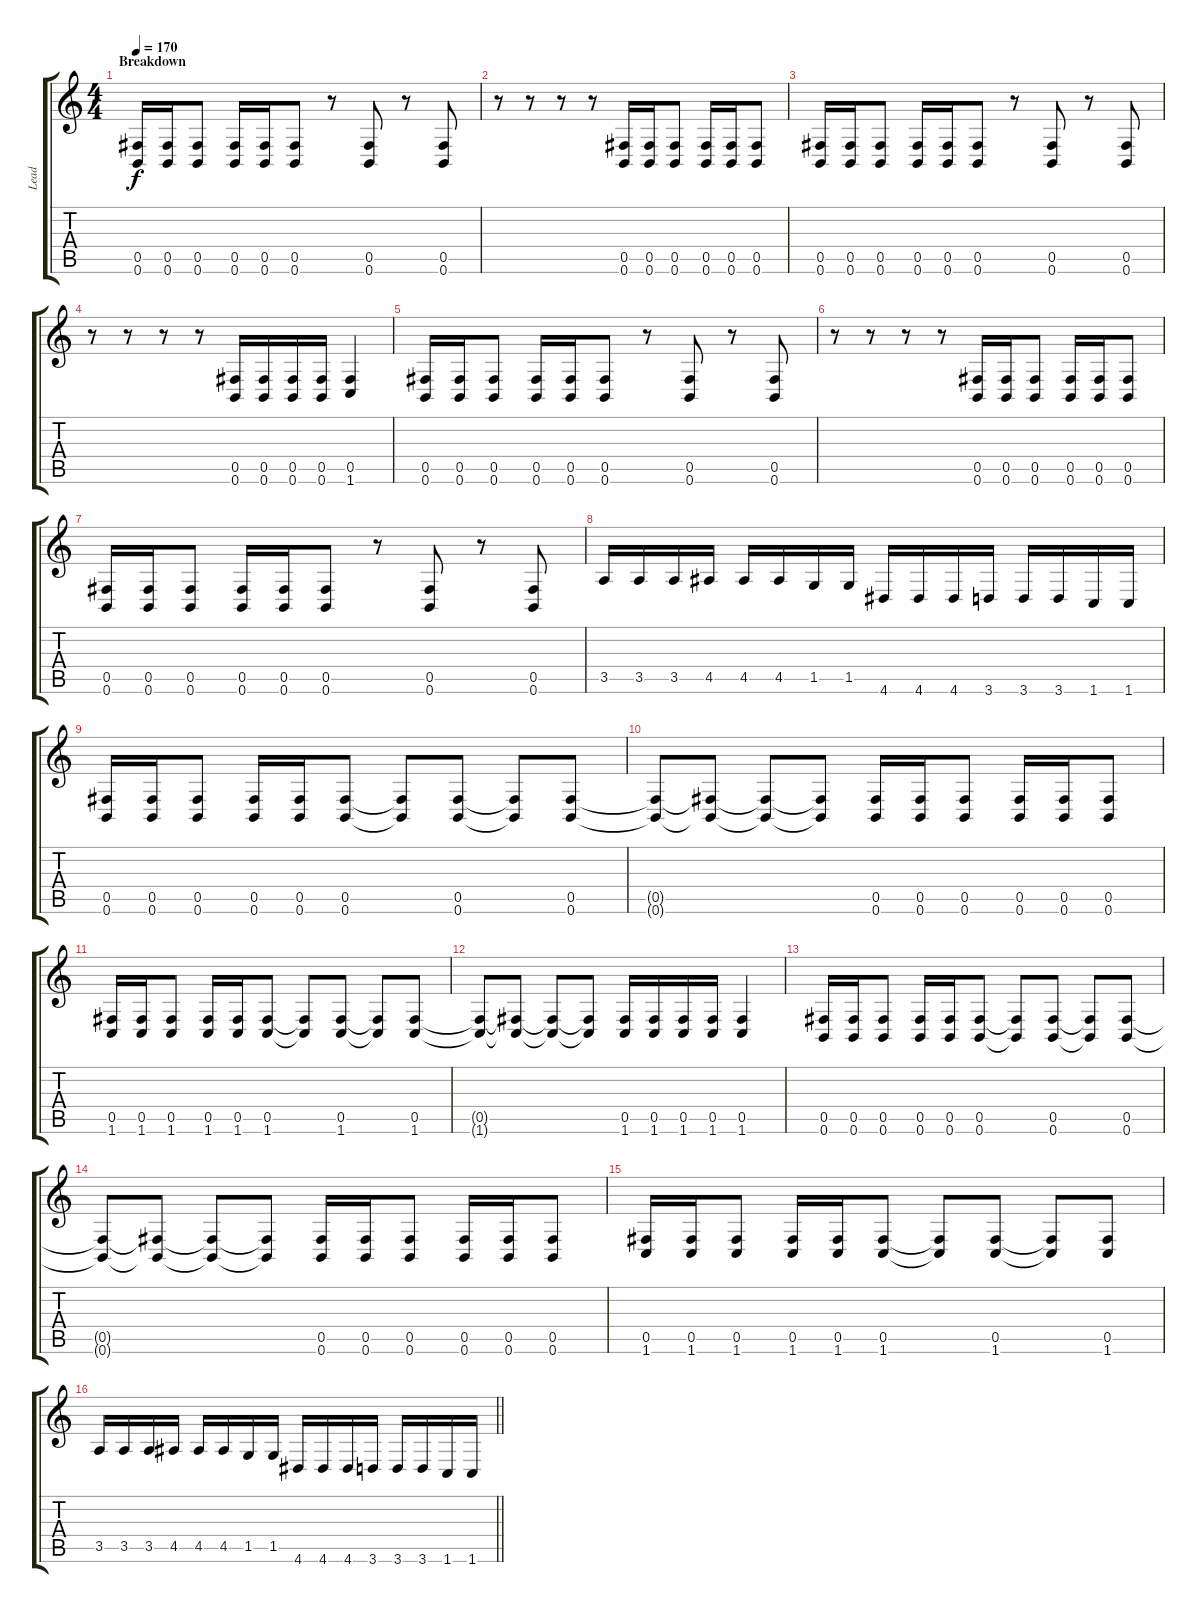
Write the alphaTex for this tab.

\track ("Lead" "Lead") {instrument distortionguitar}
\staff {score tabs}
\tuning (Db4 Ab3 E3 B2 Gb2 B1) {hide}
\ts (4 4)
\section ("" "Breakdown")
\tempo 170
\clef g2
\ks c
(0.5 0.6).16{dy f} (0.5 0.6).16 (0.5 0.6).8 (0.5 0.6).16 (0.5 0.6).16 (0.5 0.6).8 r.8 (0.5 0.6).8 r.8 (0.5 0.6).8 |
r.8 r.8 r.8 r.8 (0.5 0.6).16 (0.5 0.6).16 (0.5 0.6).8 (0.5 0.6).16 (0.5 0.6).16 (0.5 0.6).8 |
(0.5 0.6).16 (0.5 0.6).16 (0.5 0.6).8 (0.5 0.6).16 (0.5 0.6).16 (0.5 0.6).8 r.8 (0.5 0.6).8 r.8 (0.5 0.6).8 |
r.8 r.8 r.8 r.8 (0.5 0.6).16 (0.5 0.6).16 (0.5 0.6).16 (0.5 0.6).16 (0.5 1.6).4 |
(0.5 0.6).16 (0.5 0.6).16 (0.5 0.6).8 (0.5 0.6).16 (0.5 0.6).16 (0.5 0.6).8 r.8 (0.5 0.6).8 r.8 (0.5 0.6).8 |
r.8 r.8 r.8 r.8 (0.5 0.6).16 (0.5 0.6).16 (0.5 0.6).8 (0.5 0.6).16 (0.5 0.6).16 (0.5 0.6).8 |
(0.5 0.6).16 (0.5 0.6).16 (0.5 0.6).8 (0.5 0.6).16 (0.5 0.6).16 (0.5 0.6).8 r.8 (0.5 0.6).8 r.8 (0.5 0.6).8 |
3.5.16 3.5.16 3.5.16 4.5.16 4.5.16 4.5.16 1.5.16 1.5.16 4.6.16 4.6.16 4.6.16 3.6.16 3.6.16 3.6.16 1.6.16 1.6.16 |
(0.5 0.6).16 (0.5 0.6).16 (0.5 0.6).8 (0.5 0.6).16 (0.5 0.6).16 (0.5 0.6).8 (0.5{t} 0.6{t}).8 (0.5 0.6).8 (0.5{t} 0.6{t}).8 (0.5 0.6).8 |
(0.5{t} 0.6{t}).8 (0.5{t} 0.6{t}).8 (0.5{t} 0.6{t}).8 (0.5{t} 0.6{t}).8 (0.5 0.6).16 (0.5 0.6).16 (0.5 0.6).8 (0.5 0.6).16 (0.5 0.6).16 (0.5 0.6).8 |
(0.5 1.6).16 (0.5 1.6).16 (0.5 1.6).8 (0.5 1.6).16 (0.5 1.6).16 (0.5 1.6).8 (0.5{t} 1.6{t}).8 (0.5 1.6).8 (0.5{t} 1.6{t}).8 (0.5 1.6).8 |
(0.5{t} 1.6{t}).8 (0.5{t} 1.6{t}).8 (0.5{t} 1.6{t}).8 (0.5{t} 1.6{t}).8 (0.5 1.6).16 (0.5 1.6).16 (0.5 1.6).16 (0.5 1.6).16 (0.5 1.6).4 |
(0.5 0.6).16 (0.5 0.6).16 (0.5 0.6).8 (0.5 0.6).16 (0.5 0.6).16 (0.5 0.6).8 (0.5{t} 0.6{t}).8 (0.5 0.6).8 (0.5{t} 0.6{t}).8 (0.5 0.6).8 |
(0.5{t} 0.6{t}).8 (0.5{t} 0.6{t}).8 (0.5{t} 0.6{t}).8 (0.5{t} 0.6{t}).8 (0.5 0.6).16 (0.5 0.6).16 (0.5 0.6).8 (0.5 0.6).16 (0.5 0.6).16 (0.5 0.6).8 |
(0.5 1.6).16 (0.5 1.6).16 (0.5 1.6).8 (0.5 1.6).16 (0.5 1.6).16 (0.5 1.6).8 (0.5{t} 1.6{t}).8 (0.5 1.6).8 (0.5{t} 1.6{t}).8 (0.5 1.6).8 |
\barLineRight lightlight
3.5.16 3.5.16 3.5.16 4.5.16 4.5.16 4.5.16 1.5.16 1.5.16 4.6.16 4.6.16 4.6.16 3.6.16 3.6.16 3.6.16 1.6.16 1.6.16
